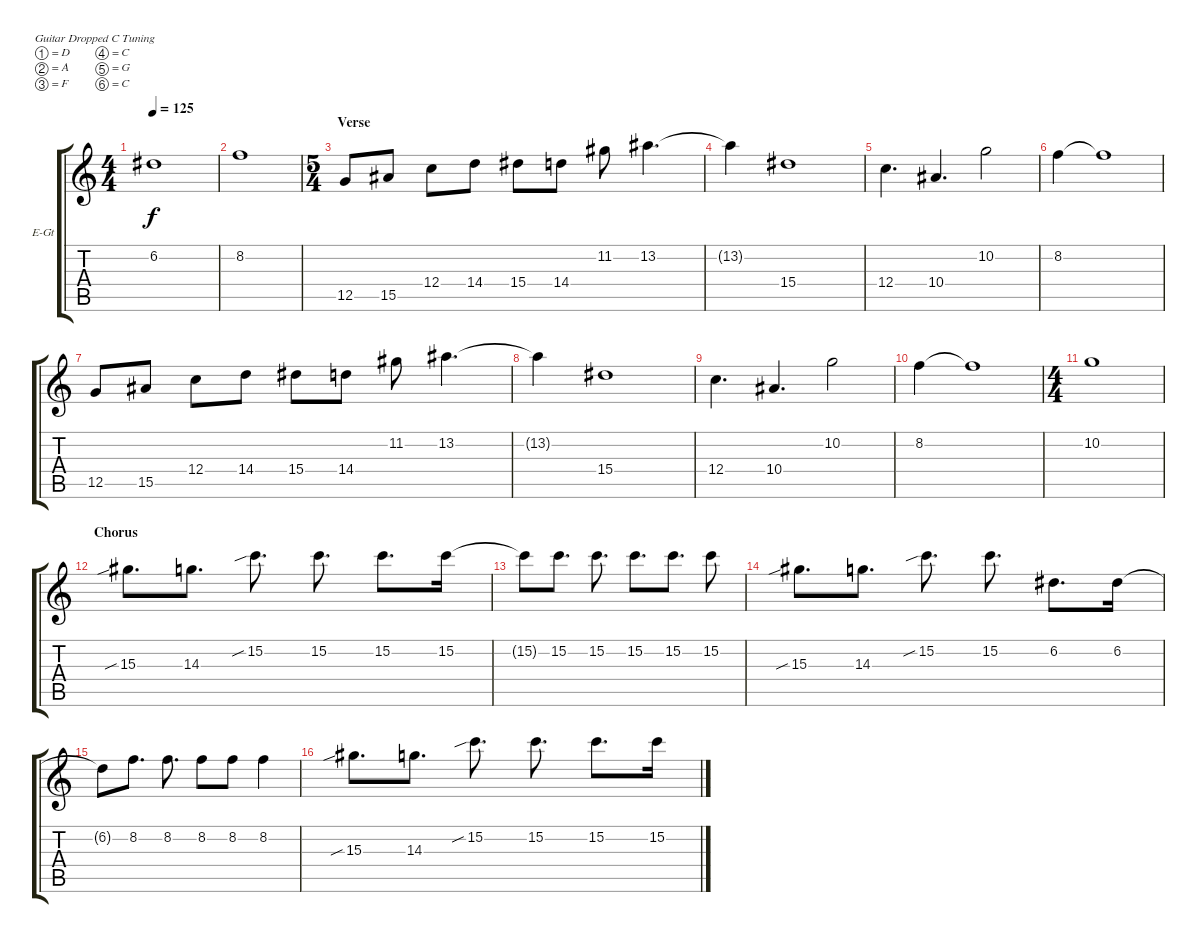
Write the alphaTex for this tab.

\defaultSystemsLayout 4
\bracketExtendMode groupsimilarinstruments
\firstSystemTrackNameOrientation horizontal
\otherSystemsTrackNameOrientation horizontal
\track ("Jack" "E-Gt") {instrument distortionguitar}
\staff {score tabs}
\tuning (D4 A3 F3 C3 G2 C2)
\ts (4 4)
\tempo 125
\clef g2
\ks c
6.2.1{dy f} |
8.2.1 |
\ts (5 4)
\section ("" "Verse")
12.5.8 15.5.8 12.4.8 14.4.8 15.4.8 14.4.8 11.2.8 13.2.4{d} |
13.2{t}.4 15.4.1 |
12.4.4{d} 10.4.4{d} 10.2.2 |
8.2.4 8.2{t}.1 |
12.5.8 15.5.8 12.4.8 14.4.8 15.4.8 14.4.8 11.2.8 13.2.4{d} |
13.2{t}.4 15.4.1 |
12.4.4{d} 10.4.4{d} 10.2.2 |
8.2.4 8.2{t}.1 |
\ts (4 4)
10.2.1 |
\section ("" "Chorus")
15.3{sib}.8{d} 14.3.8{d} 15.2{sib}.8{d} 15.2.8{d} 15.2.8{d} 15.2.16 |
15.2{t}.8 15.2.8{d} 15.2.8{d} 15.2.8{d} 15.2.8{d} 15.2.8 |
15.3{sib}.8{d} 14.3.8{d} 15.2{sib}.8{d} 15.2.8{d} 6.2.8{d} 6.2.16 |
6.2{t}.8 8.2.8{d} 8.2.8{d} 8.2.8 8.2.8 8.2.4 |
15.3{sib}.8{d} 14.3.8{d} 15.2{sib}.8{d} 15.2.8{d} 15.2.8{d} 15.2.16
